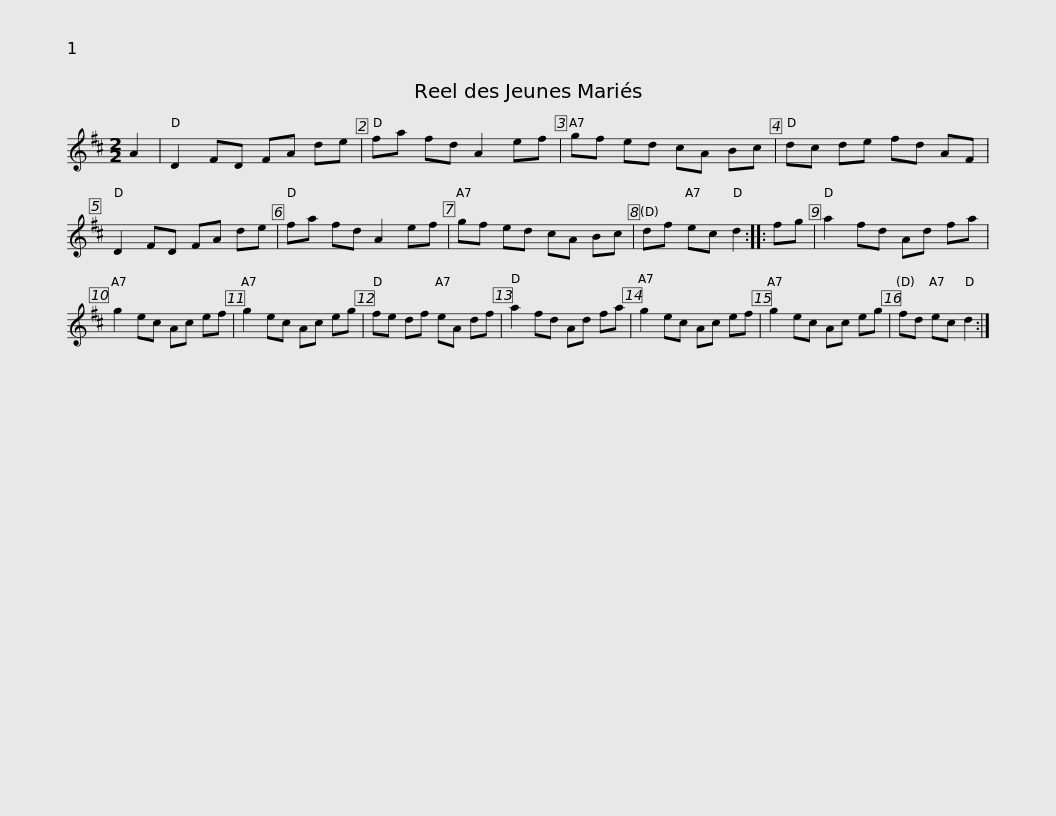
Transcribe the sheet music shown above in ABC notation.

X:1
L:1/8
M:2/2
I:linebreak $
K:D
V:1 treble
V:1
 A2 | D2 FD FA de | fa fd A2 ef | gf ed cA Bc | dc de fd AF | %5
 D2 FD FA de |$ fa fd A2 ef | gf ed cA Bc | df ec d2 :: fg | %10
 a2 fd Ad fa | g2 ec Ac ef | g2 ec Ac eg |$ fe df eA df | a2 fd Ad fa | %15
 g2 ec Ac ef | g2 ec Ac eg | fd ec d2 :| %18
